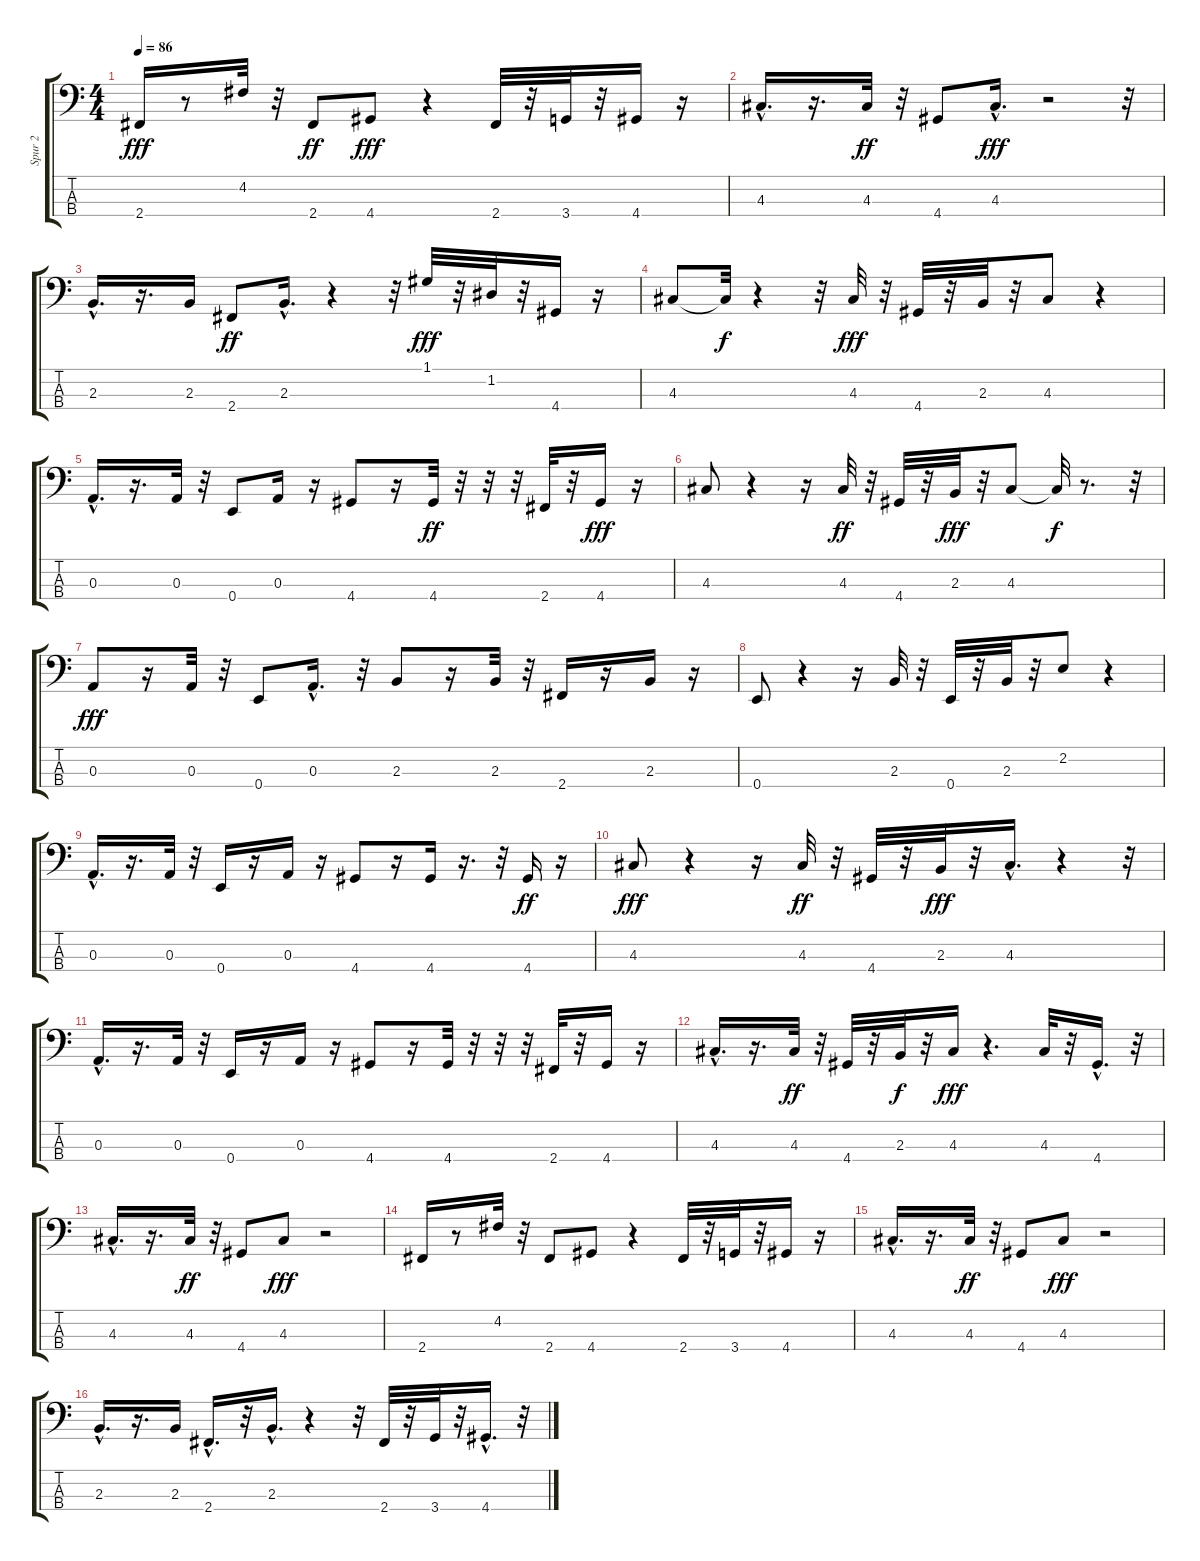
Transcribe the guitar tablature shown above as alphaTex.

\track ("Spur 2" "Spur 2") {instrument electricbassfinger}
\staff {score tabs}
\tuning (G2 D2 A1 E1) {hide}
\ts (4 4)
\tempo 86
\clef f4
\ks c
2.4.16{dy fff} r.8 4.2.32 r.32 2.4.8{dy ff} 4.4.8{dy fff} r.4 2.4.32 r.32 3.4.32 r.32 4.4.16 r.16 |
4.3{hac}.16{d} r.16{d} 4.3.32{dy ff} r.32 4.4.8 4.3{hac}.16{d dy fff} r.2 r.32 |
2.3{hac}.16{d} r.16{d} 2.3.16 2.4.8{dy ff} 2.3{hac}.16{d} r.4 r.32 1.1.32{dy fff} r.32 1.2.32 r.32 4.4.16 r.16 |
4.3.8 4.3{t}.32{dy f} r.4 r.32 4.3.32{dy fff} r.32 4.4.32 r.32 2.3.32 r.32 4.3.8 r.4 |
0.3{hac}.16{d} r.16{d} 0.3.32 r.32 0.4.8 0.3.16 r.16 4.4.8 r.16 4.4.32{dy ff} r.32 r.32 r.32 2.4.32 r.32 4.4.16{dy fff} r.16 |
4.3.8 r.4 r.16 4.3.32{dy ff} r.32 4.4.32 r.32 2.3.32{dy fff} r.32 4.3.8 4.3{t}.32{dy f} r.8{d} r.32 |
0.3.8{dy fff} r.16 0.3.32 r.32 0.4.8 0.3{hac}.16{d} r.32 2.3.8 r.16 2.3.32 r.32 2.4.16 r.16 2.3.16 r.16 |
0.4.8 r.4 r.16 2.3.32 r.32 0.4.32 r.32 2.3.32 r.32 2.2.8 r.4 |
0.3{hac}.16{d} r.16{d} 0.3.32 r.32 0.4.16 r.16 0.3.16 r.16 4.4.8 r.16 4.4.16 r.16{d} r.32 4.4.16{dy ff} r.16 |
4.3.8{dy fff} r.4 r.16 4.3.32{dy ff} r.32 4.4.32 r.32 2.3.32{dy fff} r.32 4.3{hac}.16{d} r.4 r.32 |
0.3{hac}.16{d} r.16{d} 0.3.32 r.32 0.4.16 r.16 0.3.16 r.16 4.4.8 r.16 4.4.32 r.32 r.32 r.32 2.4.32 r.32 4.4.16 r.16 |
4.3{hac}.16{d} r.16{d} 4.3.32{dy ff} r.32 4.4.32 r.32 2.3.32{dy f} r.32 4.3.16{dy fff} r.4{d} 4.3.32 r.32 4.4{hac}.16{d} r.32 |
4.3{hac}.16{d} r.16{d} 4.3.32{dy ff} r.32 4.4.8 4.3.8{dy fff} r.2 |
2.4.16 r.8 4.2.32 r.32 2.4.8 4.4.8 r.4 2.4.32 r.32 3.4.32 r.32 4.4.16 r.16 |
4.3{hac}.16{d} r.16{d} 4.3.32{dy ff} r.32 4.4.8 4.3.8{dy fff} r.2 |
2.3{hac}.16{d} r.16{d} 2.3.16 2.4{hac}.16{d} r.32 2.3{hac}.16{d} r.4 r.32 2.4.32 r.32 3.4.32 r.32 4.4{hac}.16{d} r.32
